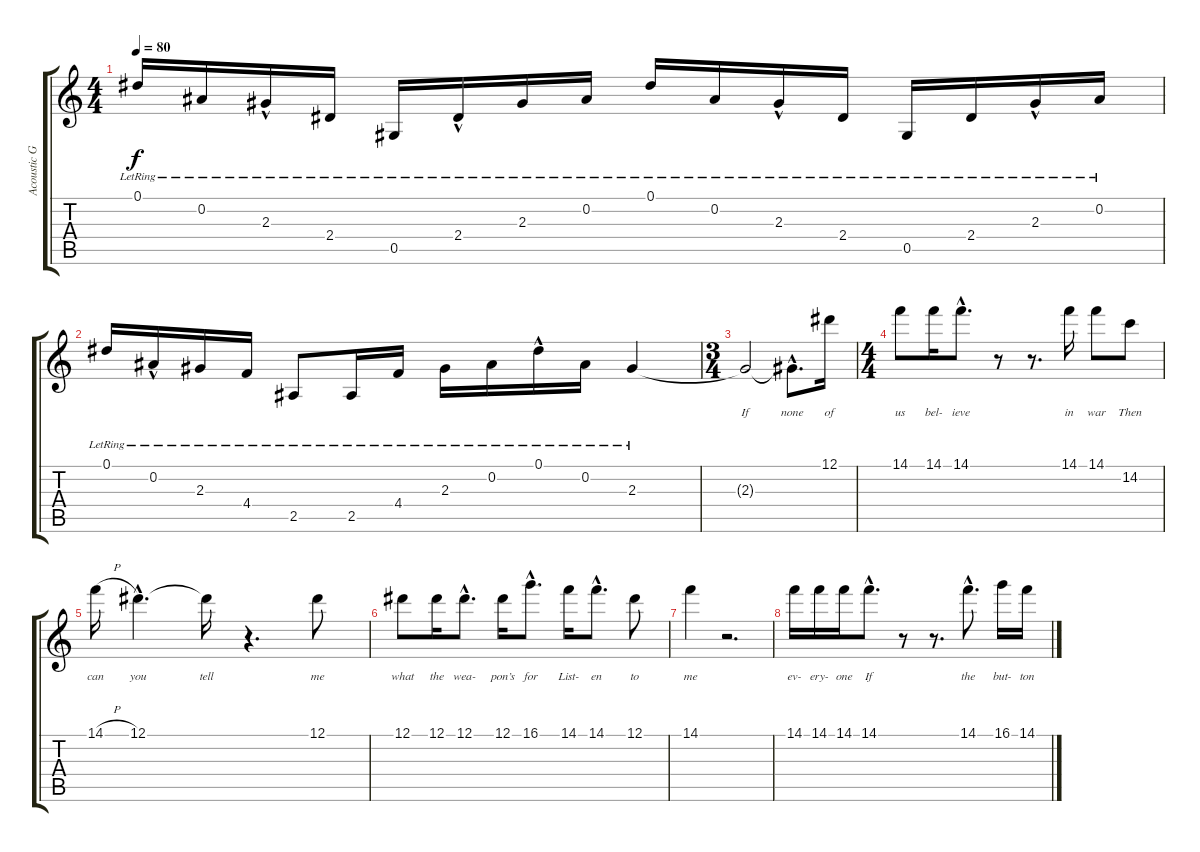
\track ("Acoustic Guitar/Vocals" "Acoustic G") {instrument acousticguitarsteel}
\staff {score tabs}
\tuning (Eb4 Bb3 Gb3 Db3 Ab2 Eb2) {hide}
\ts (4 4)
\tempo 80
\clef g2
\ks c
0.1{lr}.16{dy f} 0.2{lr}.16 2.3{hac lr}.16 2.4{lr}.16 0.5{lr}.16 2.4{hac lr}.16 2.3{lr}.16 0.2{lr}.16 0.1{lr}.16 0.2{lr}.16 2.3{hac lr}.16 2.4{lr}.16 0.5{lr}.16 2.4{lr}.16 2.3{hac lr}.16 0.2{lr}.16 |
0.1{lr}.16 0.2{hac lr}.16 2.3{lr}.16 4.4{lr}.16 2.5{lr}.8 2.5{lr}.16 4.4{lr}.16 2.3{lr}.16 0.2{lr}.16 0.1{hac lr}.16 0.2{lr}.16 2.3{lr}.4 |
\ts (3 4)
2.3{t}.2{lyrics (0 "If") lyrics (1 "") lyrics (2 "") lyrics (3 "") lyrics (4 "")} 2.3{hac t}.8{d lyrics (0 "none") lyrics (1 "") lyrics (2 "") lyrics (3 "") lyrics (4 "")} 12.1.16{lyrics (0 "of") lyrics (1 "") lyrics (2 "") lyrics (3 "") lyrics (4 "") balance 8 instrument lead2sawtooth} |
\ts (4 4)
14.1.8{lyrics (0 "us") lyrics (1 "") lyrics (2 "") lyrics (3 "") lyrics (4 "")} 14.1.16{lyrics (0 "bel-") lyrics (1 "") lyrics (2 "") lyrics (3 "") lyrics (4 "")} 14.1{hac}.8{d lyrics (0 "ieve") lyrics (1 "") lyrics (2 "") lyrics (3 "") lyrics (4 "")} r.8 r.8{d} 14.1.16{lyrics (0 "in") lyrics (1 "") lyrics (2 "") lyrics (3 "") lyrics (4 "")} 14.1.8{lyrics (0 "war") lyrics (1 "") lyrics (2 "") lyrics (3 "") lyrics (4 "")} 14.2.8{lyrics (0 "Then") lyrics (1 "") lyrics (2 "") lyrics (3 "") lyrics (4 "")} |
14.1{h}.16{lyrics (0 "can") lyrics (1 "") lyrics (2 "") lyrics (3 "") lyrics (4 "")} 12.1{hac}.4{d lyrics (0 "you") lyrics (1 "") lyrics (2 "") lyrics (3 "") lyrics (4 "")} 12.1{t}.16{lyrics (0 "tell") lyrics (1 "") lyrics (2 "") lyrics (3 "") lyrics (4 "")} r.4{d} 12.1.8{lyrics (0 "me") lyrics (1 "") lyrics (2 "") lyrics (3 "") lyrics (4 "")} |
12.1.8{lyrics (0 "what") lyrics (1 "") lyrics (2 "") lyrics (3 "") lyrics (4 "")} 12.1.16{lyrics (0 "the") lyrics (1 "") lyrics (2 "") lyrics (3 "") lyrics (4 "")} 12.1{hac}.8{d lyrics (0 "wea-") lyrics (1 "") lyrics (2 "") lyrics (3 "") lyrics (4 "")} 12.1.16{lyrics (0 "pon’s") lyrics (1 "") lyrics (2 "") lyrics (3 "") lyrics (4 "")} 16.1{hac}.8{d lyrics (0 "for") lyrics (1 "") lyrics (2 "") lyrics (3 "") lyrics (4 "")} 14.1.16{lyrics (0 "List-") lyrics (1 "") lyrics (2 "") lyrics (3 "") lyrics (4 "")} 14.1{hac}.8{d lyrics (0 "en") lyrics (1 "") lyrics (2 "") lyrics (3 "") lyrics (4 "")} 12.1.8{lyrics (0 "to") lyrics (1 "") lyrics (2 "") lyrics (3 "") lyrics (4 "")} |
14.1.4{lyrics (0 "me") lyrics (1 "") lyrics (2 "") lyrics (3 "") lyrics (4 "")} r.2{d} |
14.1.16{lyrics (0 "ev-") lyrics (1 "") lyrics (2 "") lyrics (3 "") lyrics (4 "")} 14.1.16{lyrics (0 "ery-") lyrics (1 "") lyrics (2 "") lyrics (3 "") lyrics (4 "")} 14.1.16{lyrics (0 "one") lyrics (1 "") lyrics (2 "") lyrics (3 "") lyrics (4 "")} 14.1{hac}.8{d lyrics (0 "If") lyrics (1 "") lyrics (2 "") lyrics (3 "") lyrics (4 "")} r.8 r.8{d} 14.1{hac}.8{d lyrics (0 "the") lyrics (1 "") lyrics (2 "") lyrics (3 "") lyrics (4 "")} 16.1.16{lyrics (0 "but-") lyrics (1 "") lyrics (2 "") lyrics (3 "") lyrics (4 "")} 14.1{h}.16{lyrics (0 "ton") lyrics (1 "") lyrics (2 "") lyrics (3 "") lyrics (4 "")}
